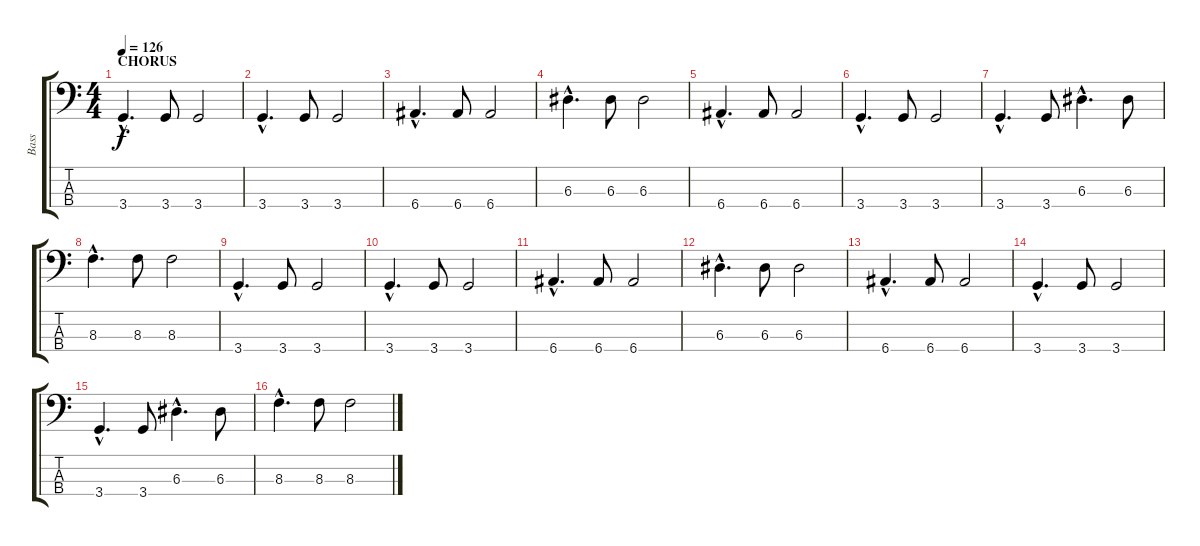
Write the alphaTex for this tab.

\track ("Bass" "Bass") {instrument electricbasspick}
\staff {score tabs}
\tuning (G2 D2 A1 E1) {hide}
\ts (4 4)
\section ("" "CHORUS")
\tempo 126
\clef f4
\ks c
3.4{hac}.4{d dy f} 3.4.8 3.4.2 |
3.4{hac}.4{d} 3.4.8 3.4.2 |
6.4{hac}.4{d} 6.4.8 6.4.2 |
6.3{hac}.4{d} 6.3.8 6.3.2 |
6.4{hac}.4{d} 6.4.8 6.4.2 |
3.4{hac}.4{d} 3.4.8 3.4.2 |
3.4{hac}.4{d} 3.4.8 6.3{hac}.4{d} 6.3.8 |
8.3{hac}.4{d} 8.3.8 8.3.2 |
3.4{hac}.4{d} 3.4.8 3.4.2 |
3.4{hac}.4{d} 3.4.8 3.4.2 |
6.4{hac}.4{d} 6.4.8 6.4.2 |
6.3{hac}.4{d} 6.3.8 6.3.2 |
6.4{hac}.4{d} 6.4.8 6.4.2 |
3.4{hac}.4{d} 3.4.8 3.4.2 |
3.4{hac}.4{d} 3.4.8 6.3{hac}.4{d} 6.3.8 |
8.3{hac}.4{d} 8.3.8 8.3.2
